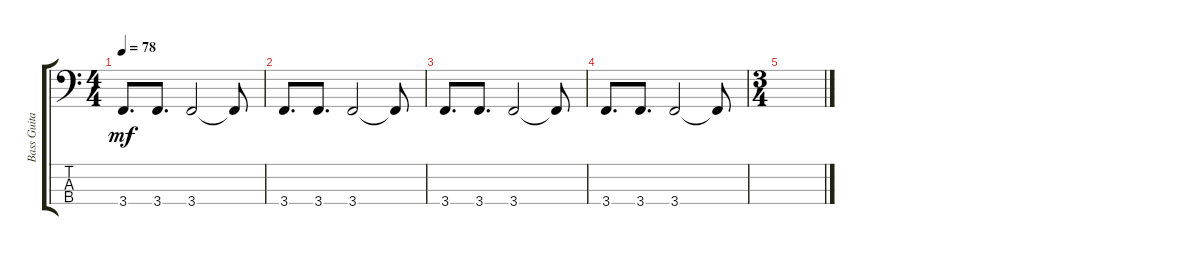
\track ("Bass Guitar" "Bass Guita") {instrument electricbassfinger}
\staff {score tabs}
\tuning (G2 D2 A1 D1) {hide}
\ts (4 4)
\tempo 78
\clef f4
\ks c
3.4.8{d dy mf} 3.4.8{d} 3.4.2 3.4{t}.8 |
3.4.8{d} 3.4.8{d} 3.4.2 3.4{t}.8 |
3.4.8{d} 3.4.8{d} 3.4.2 3.4{t}.8 |
3.4.8{d} 3.4.8{d} 3.4.2 3.4{t}.8 |
\ts (3 4)
